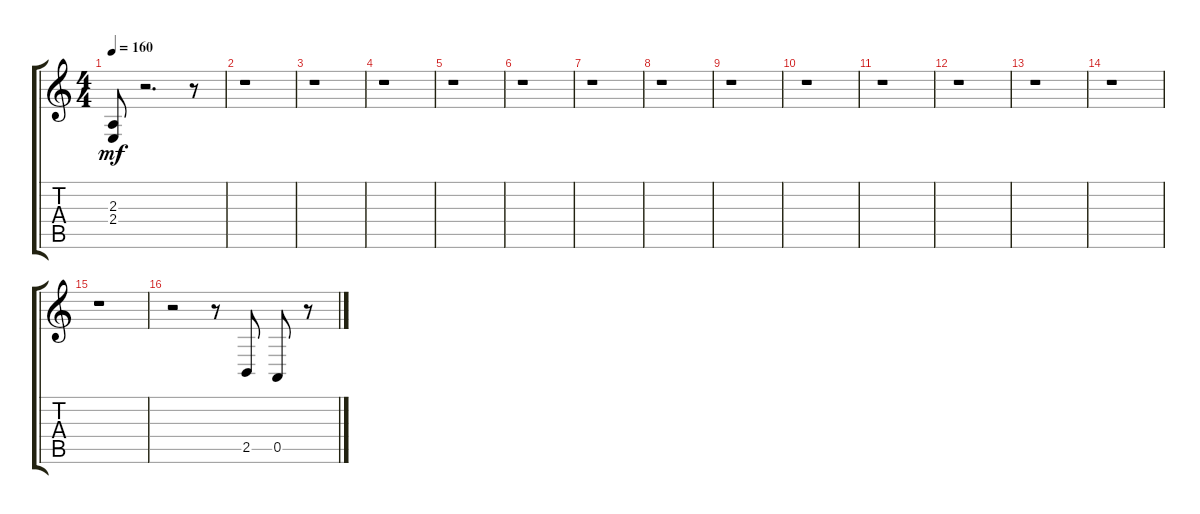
\track "" {instrument celesta}
\staff {score tabs}
\tuning (E4 B3 G3 D3 A2 E2) {hide}
\ts (4 4)
\tempo 160
\clef g2
\ks c
(2.3 2.4).8{dy mf} r.2{d} r.8 |
r.1 |
r.1 |
r.1 |
r.1 |
r.1 |
r.1 |
r.1 |
r.1 |
r.1 |
r.1 |
r.1 |
r.1 |
r.1 |
r.1 |
r.2 r.8 2.5.8 0.5.8 r.8
